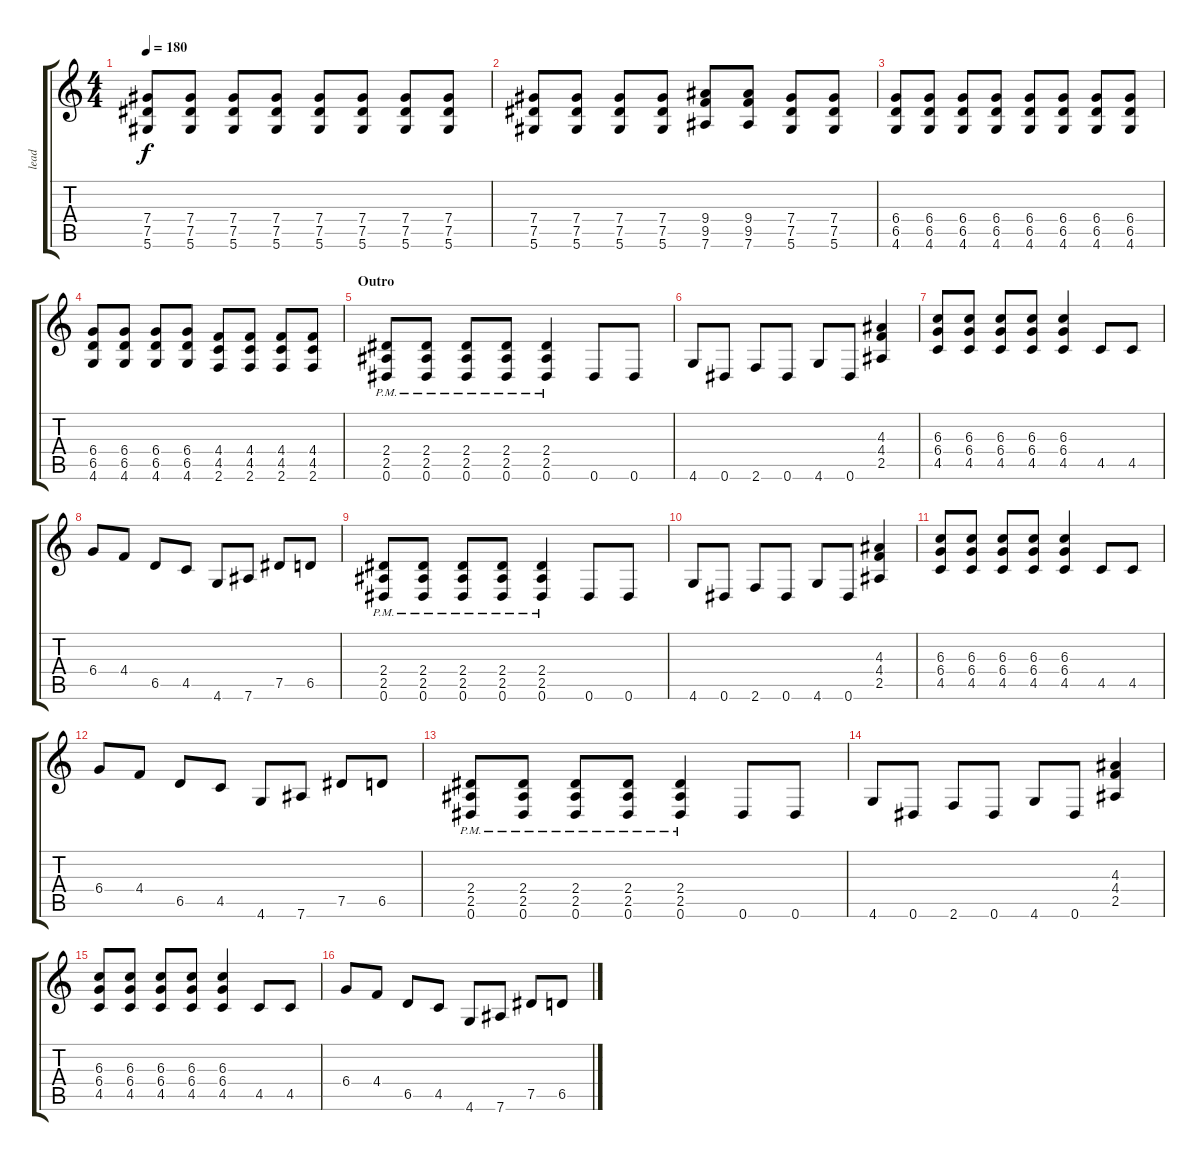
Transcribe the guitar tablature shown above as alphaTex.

\track ("lead" "lead") {instrument distortionguitar}
\staff {score tabs}
\tuning (Eb4 Bb3 Gb3 Db3 Ab2 Eb2) {hide}
\ts (4 4)
\tempo 180
\clef g2
\ks c
(7.4 7.5 5.6).8{dy f} (7.4 7.5 5.6).8 (7.4 7.5 5.6).8 (7.4 7.5 5.6).8 (7.4 7.5 5.6).8 (7.4 7.5 5.6).8 (7.4 7.5 5.6).8 (7.4 7.5 5.6).8 |
(7.4 7.5 5.6).8 (7.4 7.5 5.6).8 (7.4 7.5 5.6).8 (7.4 7.5 5.6).8 (9.4 9.5 7.6).8 (9.4 9.5 7.6).8 (7.4 7.5 5.6).8 (7.4 7.5 5.6).8 |
(6.4 6.5 4.6).8 (6.4 6.5 4.6).8 (6.4 6.5 4.6).8 (6.4 6.5 4.6).8 (6.4 6.5 4.6).8 (6.4 6.5 4.6).8 (6.4 6.5 4.6).8 (6.4 6.5 4.6).8 |
(6.4 6.5 4.6).8 (6.4 6.5 4.6).8 (6.4 6.5 4.6).8 (6.4 6.5 4.6).8 (4.4 4.5 2.6).8 (4.4 4.5 2.6).8 (4.4 4.5 2.6).8 (4.4 4.5 2.6).8 |
\section ("" "Outro")
(2.4 2.5 0.6{pm}).8 (2.4 2.5 0.6{pm}).8 (2.4 2.5 0.6{pm}).8 (2.4 2.5 0.6{pm}).8 (2.4 2.5 0.6{pm}).4 0.6.8 0.6.8 |
4.6.8 0.6.8 2.6.8 0.6.8 4.6.8 0.6.8 (4.3 4.4 2.5).4 |
(6.3 6.4 4.5).8 (6.3 6.4 4.5).8 (6.3 6.4 4.5).8 (6.3 6.4 4.5).8 (6.3 6.4 4.5).4 4.5.8 4.5.8 |
6.4.8 4.4.8 6.5.8 4.5.8 4.6.8 7.6.8 7.5.8 6.5.8 |
(2.4 2.5 0.6{pm}).8 (2.4 2.5 0.6{pm}).8 (2.4 2.5 0.6{pm}).8 (2.4 2.5 0.6{pm}).8 (2.4 2.5 0.6{pm}).4 0.6.8 0.6.8 |
4.6.8 0.6.8 2.6.8 0.6.8 4.6.8 0.6.8 (4.3 4.4 2.5).4 |
(6.3 6.4 4.5).8 (6.3 6.4 4.5).8 (6.3 6.4 4.5).8 (6.3 6.4 4.5).8 (6.3 6.4 4.5).4 4.5.8 4.5.8 |
6.4.8 4.4.8 6.5.8 4.5.8 4.6.8 7.6.8 7.5.8 6.5.8 |
(2.4 2.5 0.6{pm}).8 (2.4 2.5 0.6{pm}).8 (2.4 2.5 0.6{pm}).8 (2.4 2.5 0.6{pm}).8 (2.4 2.5 0.6{pm}).4 0.6.8 0.6.8 |
4.6.8 0.6.8 2.6.8 0.6.8 4.6.8 0.6.8 (4.3 4.4 2.5).4 |
(6.3 6.4 4.5).8 (6.3 6.4 4.5).8 (6.3 6.4 4.5).8 (6.3 6.4 4.5).8 (6.3 6.4 4.5).4 4.5.8 4.5.8 |
6.4.8 4.4.8 6.5.8 4.5.8 4.6.8 7.6.8 7.5.8 6.5.8
